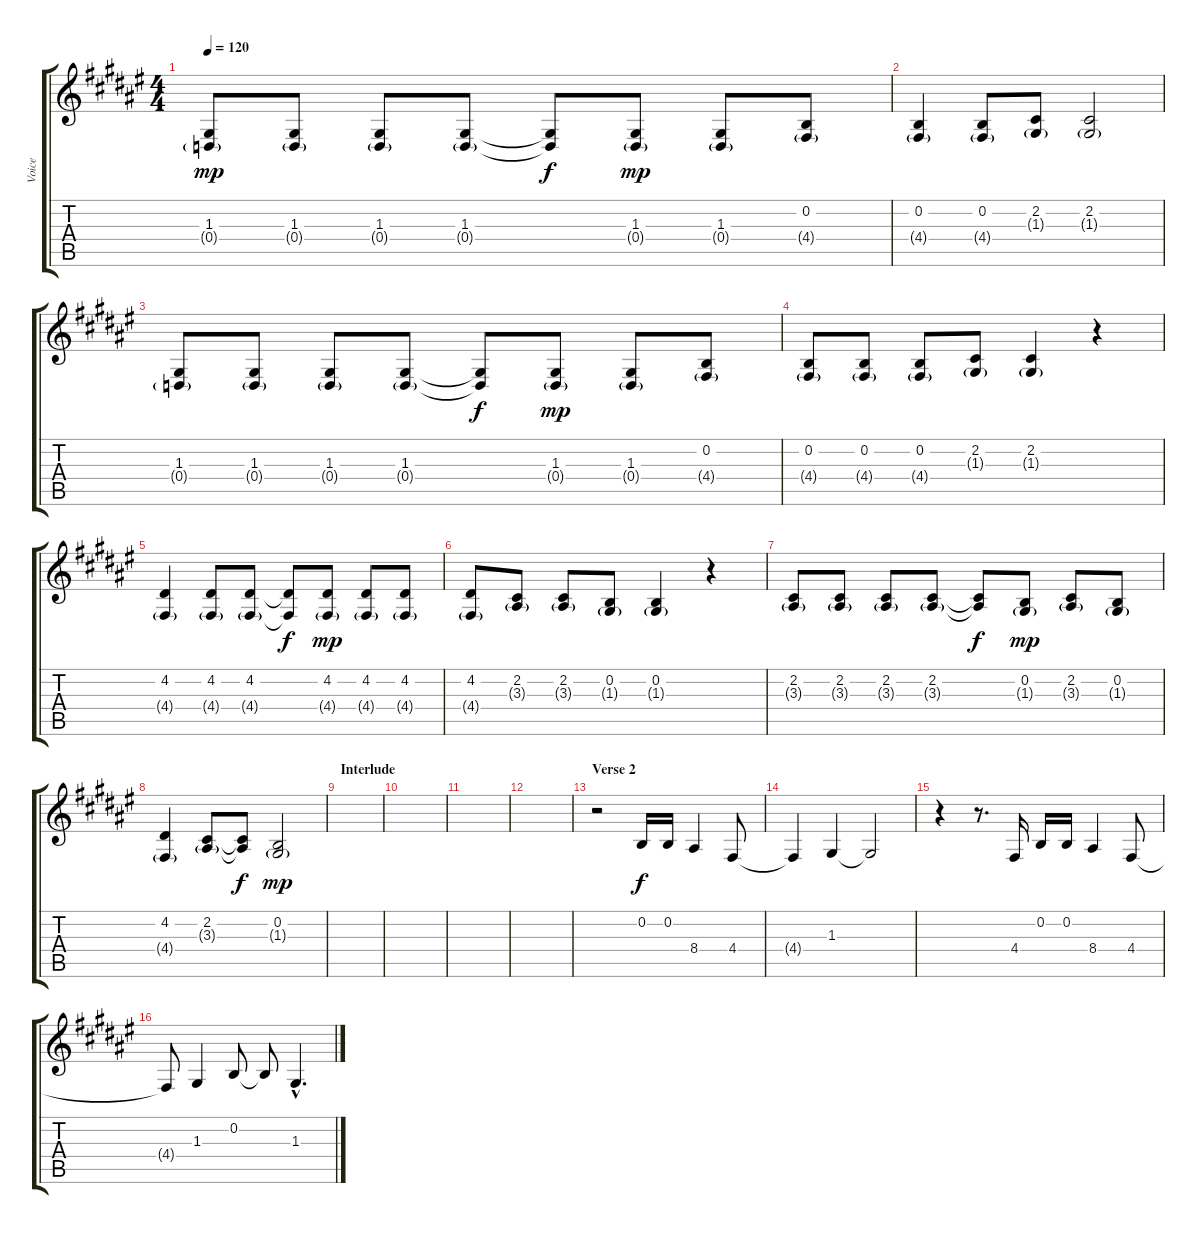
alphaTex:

\track ("Voice" "Voice") {instrument lead1square}
\staff {score tabs}
\tuning (E4 B3 G3 D3 A2 E2) {hide}
\ts (4 4)
\tempo 120
\clef g2
\ks f#
(1.3 0.4{g}).8{dy mp} (1.3 0.4{g}).8 (1.3 0.4{g}).8 (1.3 0.4{g}).8 (1.3{t} 0.4{t}).8{dy f} (1.3 0.4{g}).8{dy mp} (1.3 0.4{g}).8 (0.2 4.4{g}).8 |
(0.2 4.4{g}).4 (0.2 4.4{g}).8 (2.2 1.3{g}).8 (2.2 1.3{g}).2 |
(1.3 0.4{g}).8 (1.3 0.4{g}).8 (1.3 0.4{g}).8 (1.3 0.4{g}).8 (1.3{t} 0.4{t}).8{dy f} (1.3 0.4{g}).8{dy mp} (1.3 0.4{g}).8 (0.2 4.4{g}).8 |
(0.2 4.4{g}).8 (0.2 4.4{g}).8 (0.2 4.4{g}).8 (2.2 1.3{g}).8 (2.2 1.3{g}).4 r.4 |
(4.2 4.4{g}).4 (4.2 4.4{g}).8 (4.2 4.4{g}).8 (4.2{t} 4.4{t}).8{dy f} (4.2 4.4{g}).8{dy mp} (4.2 4.4{g}).8 (4.2 4.4{g}).8 |
(4.2 4.4{g}).8 (2.2 3.3{g}).8 (2.2 3.3{g}).8 (0.2 1.3{g}).8 (0.2 1.3{g}).4 r.4 |
(2.2 3.3{g}).8 (2.2 3.3{g}).8 (2.2 3.3{g}).8 (2.2 3.3{g}).8 (2.2{t} 3.3{t}).8{dy f} (0.2 1.3{g}).8{dy mp} (2.2 3.3{g}).8 (0.2 1.3{g}).8 |
(4.2 4.4{g}).4 (2.2 3.3{g}).8 (2.2{t} 3.3{t}).8{dy f} (0.2 1.3{g}).2{dy mp} |
\section ("" "Interlude")
|
|
|
|
\section ("" "Verse 2")
r.2 0.2.16{dy f} 0.2.16 8.4.4 4.4.8 |
4.4{t}.4 1.3.4 1.3{t}.2 |
r.4 r.8{d} 4.4.16 0.2.16 0.2.16 8.4.4 4.4.8 |
4.4{t}.8 1.3.4 0.2.8 0.2{t}.8 1.3{hac}.4{d}
